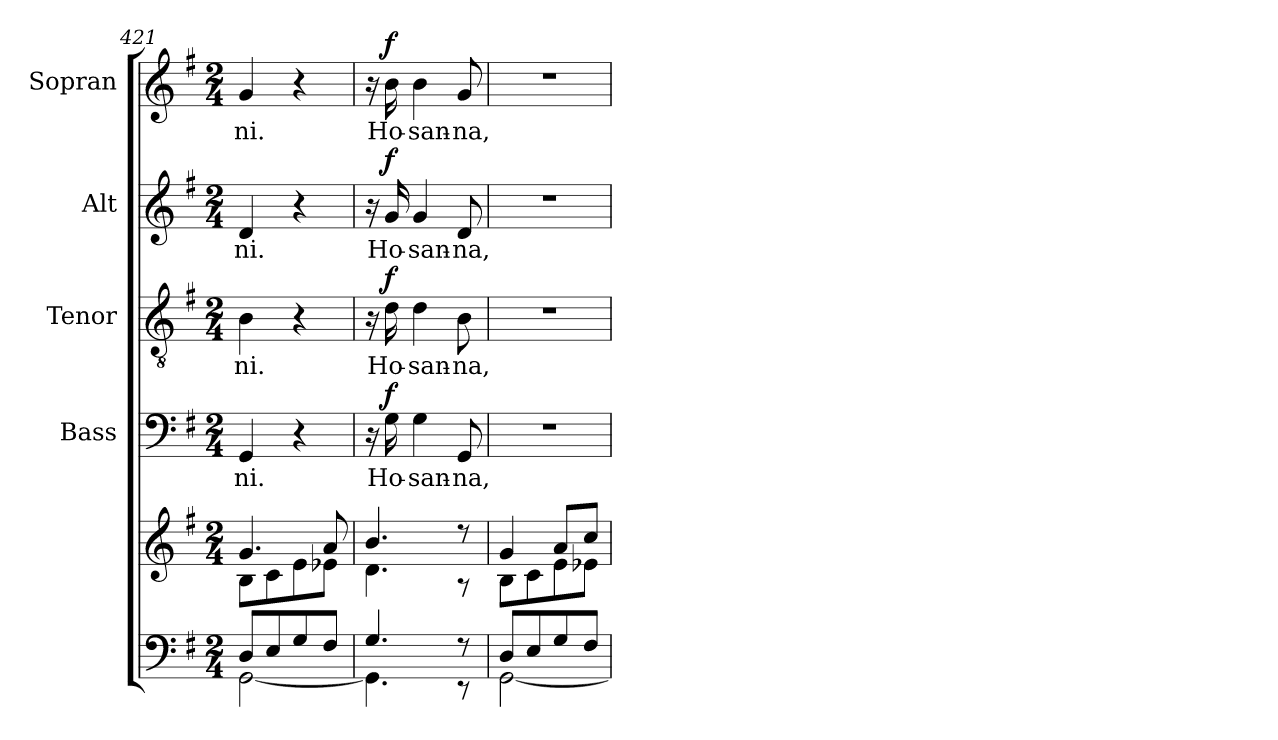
**kern	**kern	**kern	**text	**dynam	**kern	**text	**dynam	**kern	**text	**dynam	**kern	**text	**dynam
*part5	*part5	*part4	*part4	*part4	*part3	*part3	*part3	*part2	*part2	*part2	*part1	*part1	*part1
*staff6	*staff5	*staff4	*staff4	*staff4	*staff3	*staff3	*staff3	*staff2	*staff2	*staff2	*staff1	*staff1	*staff1
*	*	*I"Bass	*	*	*I"Tenor	*	*	*I"Alt	*	*	*I"Sopran	*	*
*	*	*I'B.	*	*	*I'T.	*	*	*I'A.	*	*	*I'S.	*	*
!!LO:LB:g=z
*clefF4	*clefG2	*clefF4	*	*	*clefGv2	*	*	*clefG2	*	*	*clefG2	*	*
*k[f#]	*k[f#]	*k[f#]	*	*	*k[f#]	*	*	*k[f#]	*	*	*k[f#]	*	*
*G:	*G:	*G:	*	*	*G:	*	*	*G:	*	*	*G:	*	*
*M2/4	*M2/4	*M2/4	*	*	*M2/4	*	*	*M2/4	*	*	*M2/4	*	*
=421	=421	=421	=421	=421	=421	=421	=421	=421	=421	=421	=421	=421	=421
*^	*^	*	*	*	*	*	*	*	*	*	*	*	*
!	!	!	!	!	!LO:LY:b	!	!	!LO:LY:b	!	!	!LO:LY:b	!	!	!LO:LY:b	!
8D/L	[<2GG\	4.g/	8B\L	4GG/	-ni.	.	4B\	-ni.	.	4d/	-ni.	.	4g/	-ni.	.
8E/	.	.	8c\	.	.	.	.	.	.	.	.	.	.	.	.
8G/	.	.	8e\	4r	.	.	4r	.	.	4r	.	.	4r	.	.
8F#/J	.	8a/	8e-X\J	.	.	.	.	.	.	.	.	.	.	.	.
=422	=422	=422	=422	=422	=422	=422	=422	=422	=422	=422	=422	=422	=422	=422	=422
4.G/	4.GG\]	4.b/	4.d\	16r	.	.	16r	.	.	16r	.	.	16r	.	.
!	!	!	!	!	!LO:LY:b	!LO:DY:a	!	!LO:LY:b	!LO:DY:a	!	!LO:LY:b	!LO:DY:a	!	!LO:LY:b	!LO:DY:a
.	.	.	.	16G\	Ho-	f	16d\	Ho-	f	16g/	Ho-	f	16b\	Ho-	f
!	!	!	!	!	!LO:LY:b	!	!	!LO:LY:b	!	!	!LO:LY:b	!	!	!LO:LY:b	!
.	.	.	.	4G\	-san-	.	4d\	-san-	.	4g/	-san-	.	4b\	-san-	.
!	!	!	!	!	!LO:LY:b	!	!	!LO:LY:b	!	!	!LO:LY:b	!	!	!LO:LY:b	!
8r	8r	8r	8r	8GG/	-na,	.	8B\	-na,	.	8d/	-na,	.	8g/	-na,	.
=423	=423	=423	=423	=423	=423	=423	=423	=423	=423	=423	=423	=423	=423	=423	=423
8D/L	[<2GG\	4g/	8B\L	2r	.	.	2r	.	.	2r	.	.	2r	.	.
8E/	.	.	8c\	.	.	.	.	.	.	.	.	.	.	.	.
8G/	.	8a/L	8e\	.	.	.	.	.	.	.	.	.	.	.	.
8F#/J	.	8cc/J	8e-X\J	.	.	.	.	.	.	.	.	.	.	.	.
*v	*v	*	*	*	*	*	*	*	*	*	*	*	*	*	*
*	*v	*v	*	*	*	*	*	*	*	*	*	*	*	*
=	=	=	=	=	=	=	=	=	=	=	=	=	=
*-	*-	*-	*-	*-	*-	*-	*-	*-	*-	*-	*-	*-	*-
